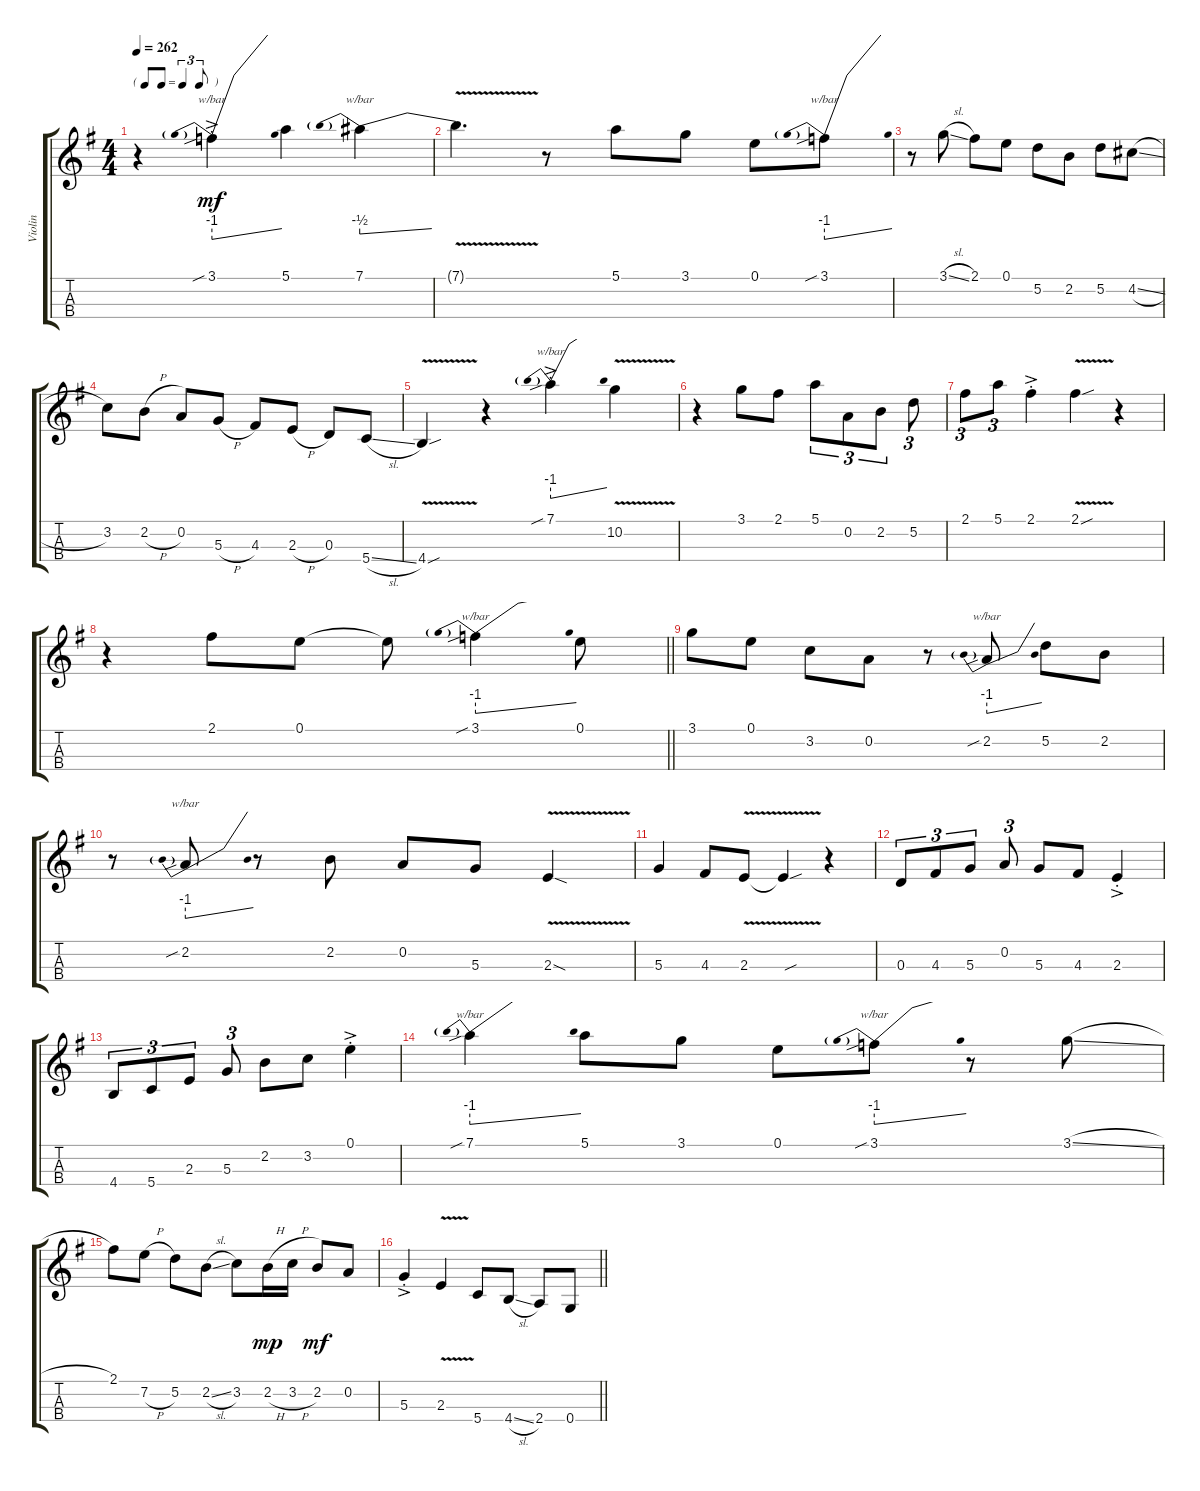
\track ("Violin" "Violin") {instrument violin}
\staff {score tabs}
\tuning (E5 A4 D4 G3) {hide}
\ts (4 4)
\tf triplet8th
\section ("" "")
\tempo 262
\clef g2
\ks g
r.4{dy mf instrument violin} 3.1{sib ac st}.4{tbe (predivedive default 0 -4 60 0)} 5.1.4 7.1.4{tbe (predivedive default 0 -2 60 0)} |
7.1{v t}.4{d} r.8 5.1.8 3.1.8 0.1.8 3.1{sib}.8{tbe (predivedive default 0 -4 60 0)} |
r.8 3.1{sl}.8 2.1.8 0.1.8 5.2.8 2.2.8 5.2.8 4.2{sl}.8 |
3.2.8 2.2{h}.8 0.2.8 5.3{h}.8 4.3.8 2.3{h}.8 0.3.8 5.4{sl}.8 |
4.4{v sou}.4 r.4 7.1{sib ac st}.4{tbe (predivedive default 0 -4 60 0)} 10.2{v}.4 |
r.4 3.1.8 2.1.8 5.1.8{tu (3 2)} 0.2.8{tu (3 2)} 2.2.8{tu (3 2)} 5.2.8{tu (3 2)} |
2.1.8{tu (3 2)} 5.1.8{tu (3 2)} 2.1{ac st}.4 2.1{v sou}.4 r.4 |
\barLineRight lightlight
r.4 2.1.8 0.1.8 0.1{t}.8 3.1{sib}.4{tbe (predivedive default 0 -4 60 0)} 0.1.8 |
\section ("" "")
3.1.8 0.1.8 3.2.8 0.2.8 r.8 2.2{sib}.8{tbe (predivedive default 0 -4 60 0)} 5.2.8 2.2.8 |
r.8 2.2{sib}.8{tbe (predivedive default 0 -4 60 0)} r.8 2.2.8 0.2.8 5.3.8 2.3{v sod}.4 |
5.3.4 4.3.8 2.3{v}.8 2.3{v sou t}.4 r.4 |
0.3.8{tu (3 2)} 4.3.8{tu (3 2)} 5.3.8{tu (3 2)} 0.2.8{tu (3 2)} 5.3.8 4.3.8 2.3{ac st}.4 |
4.4.8{tu (3 2)} 5.4.8{tu (3 2)} 2.3.8{tu (3 2)} 5.3.8{tu (3 2)} 2.2.8 3.2.8 0.1{ac st}.4 |
7.1{sib}.4{tbe (predivedive default 0 -4 60 0)} 5.1.8 3.1.8 0.1.8 3.1{sib}.8{tbe (predivedive default 0 -4 60 0)} r.8 3.1{sl}.8 |
2.1.8 7.2{h}.8 5.2.8 2.2{sl}.8 3.2.8 2.2{h}.16{dy mp} 3.2{h}.16 2.2.8{dy mf} 0.2.8 |
\barLineRight lightlight
5.3{ac st}.4 2.3{v}.4 5.4.8 4.4{sl}.8 2.4.8 0.4.8
